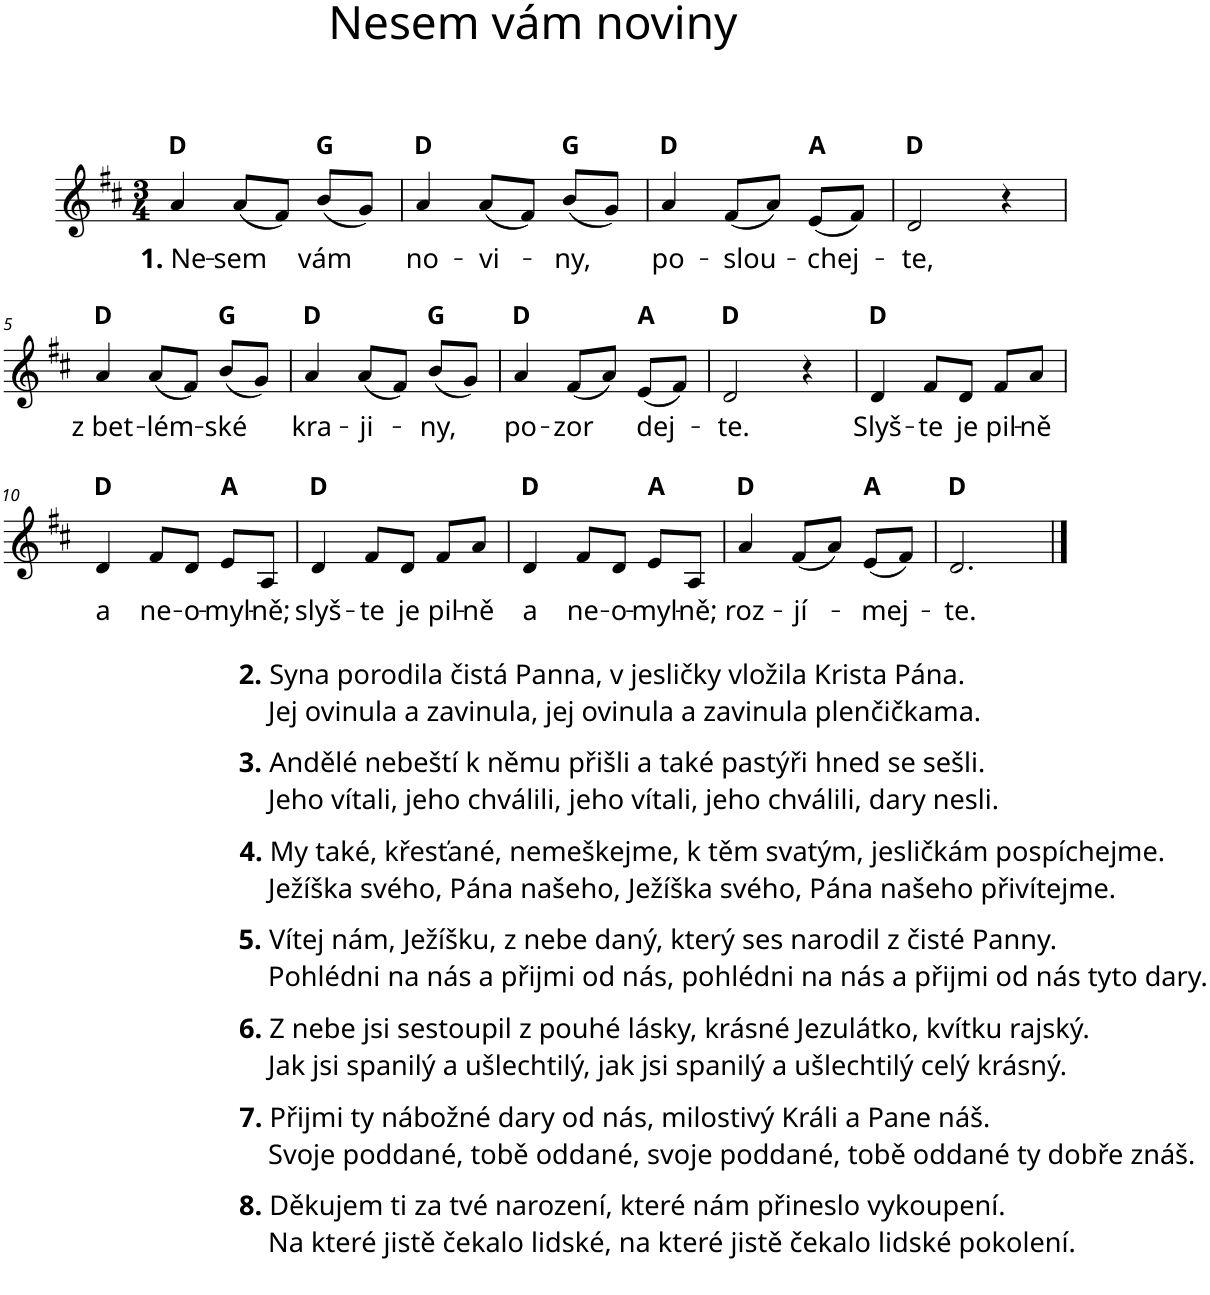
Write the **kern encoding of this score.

**kern	**text	**harte
*part1	*part1	*part1
*staff1	*staff1	*
*I"Piano	*	*
*I'Pno.	*	*
*clefG2	*	*
*k[f#c#]	*	*
*M3/4	*	*
=1	=1	=1
!	!LO:LY:b	!
4a/	1. Ne	D:maj
!	!LO:LY:b	!
(8a/L	-sem	.
8f#/J)	.	.
!	!LO:LY:b	!
(8b/L	vám	G:maj
8g/J)	.	.
=2	=2	=2
!	!LO:LY:b	!
4a/	no-	D:maj
!	!LO:LY:b	!
(8a/L	-vi-	.
8f#/J)	.	.
!	!LO:LY:b	!
(8b/L	-ny,	G:maj
8g/J)	.	.
=3	=3	=3
!	!LO:LY:b	!
4a/	po-	D:maj
!	!LO:LY:b	!
(8f#/L	slou-	.
8a/J)	.	.
!	!LO:LY:b	!
(8e/L	-chej-	A:maj
8f#/J)	.	.
=4	=4	=4
!	!LO:LY:b	!
2d/	-te,	D:maj
4r	.	.
!!LO:LB:g=z
=5	=5	=5
!	!LO:LY:b	!
4a/	z bet-	D:maj
!	!LO:LY:b	!
(8a/L	-lém-	.
8f#/J)	.	.
!	!LO:LY:b	!
(8b/L	-ské	G:maj
8g/J)	.	.
=6	=6	=6
!	!LO:LY:b	!
4a/	kra-	D:maj
!	!LO:LY:b	!
(8a/L	-ji-	.
8f#/J)	.	.
!	!LO:LY:b	!
(8b/L	-ny,	G:maj
8g/J)	.	.
=7	=7	=7
!	!LO:LY:b	!
4a/	po-	D:maj
!	!LO:LY:b	!
(8f#/L	-zor	.
8a/J)	.	.
!	!LO:LY:b	!
(8e/L	dej-	A:maj
8f#/J)	.	.
=8	=8	=8
!	!LO:LY:b	!
2d/	-te.	D:maj
4r	.	.
=9	=9	=9
!	!LO:LY:b	!
4d/	Slyš-	D:maj
!	!LO:LY:b	!
8f#/L	-te	.
!	!LO:LY:b	!
8d/J	je	.
!	!LO:LY:b	!
8f#/L	pil-	.
!	!LO:LY:b	!
8a/J	-ně	.
!!LO:LB:g=z
=10	=10	=10
!	!LO:LY:b	!
4d/	a	D:maj
!	!LO:LY:b	!
8f#/L	ne-	.
!	!LO:LY:b	!
8d/J	-o-	.
!	!LO:LY:b	!
8e/L	-myl-	A:maj
!	!LO:LY:b	!
8A/J	-ně;	.
=11	=11	=11
!	!LO:LY:b	!
4d/	slyš-	D:maj
!	!LO:LY:b	!
8f#/L	-te	.
!	!LO:LY:b	!
8d/J	je	.
!	!LO:LY:b	!
8f#/L	pil-	.
!	!LO:LY:b	!
8a/J	-ně	.
=12	=12	=12
!	!LO:LY:b	!
4d/	a	D:maj
!	!LO:LY:b	!
8f#/L	ne-	.
!	!LO:LY:b	!
8d/J	-o-	.
!	!LO:LY:b	!
8e/L	-myl-	A:maj
!	!LO:LY:b	!
8A/J	-ně;	.
=13	=13	=13
!	!LO:LY:b	!
4a/	roz-	D:maj
!	!LO:LY:b	!
(8f#/L	-jí-	.
8a/J)	.	.
!	!LO:LY:b	!
(8e/L	-mej-	A:maj
8f#/J)	.	.
=14	=14	=14
!	!LO:LY:b	!
2.d/	-te.	D:maj
==	==	==
*-	*-	*-
